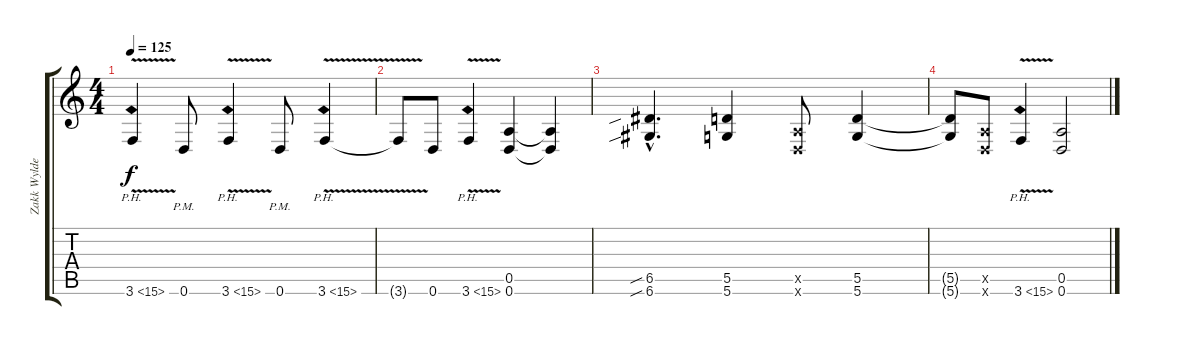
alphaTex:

\track ("Zakk Wylde (Lead Guitar)" "Zakk Wylde") {instrument distortionguitar}
\staff {score tabs}
\tuning (E4 B3 G3 D3 A2 D2) {hide}
\ts (4 4)
\tempo 125
\clef g2
\ks c
3.6{ph 12 v}.4{dy f} 0.6{pm}.8 3.6{ph 12 v}.4 0.6{pm}.8 3.6{ph 12 v}.4 |
3.6{t}.8 0.6.8 3.6{ph 12 v}.4 (0.5 0.6).4 (0.5{t} 0.6{t}).4 |
(6.5{sib hac} 6.6{sib hac}).4{d} (5.5 5.6).4 (0.5{x} 0.6{x}).8 (5.5 5.6).4 |
(5.5{t} 5.6{t}).8 (0.5{x} 0.6{x}).8 3.6{ph 12 v}.4 (0.5 0.6).2
